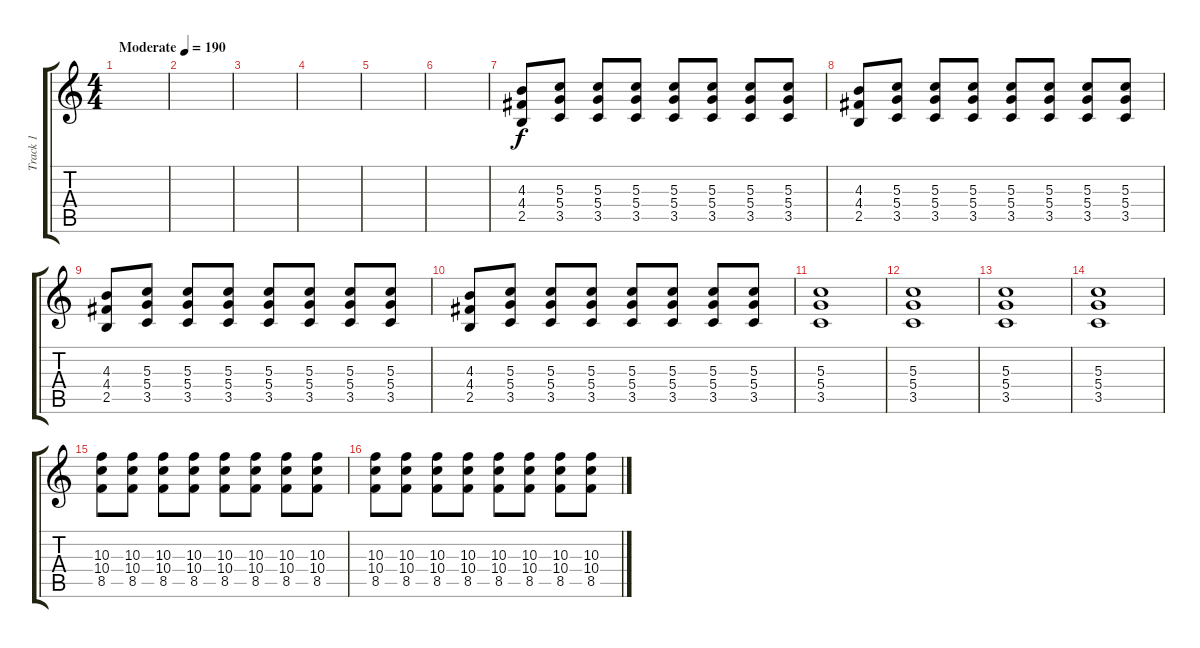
\track ("Track 1" "Track 1") {instrument distortionguitar}
\staff {score tabs}
\tuning (E4 B3 G3 D3 A2 E2) {hide}
\ts (4 4)
\tempo (190 "Moderate")
\clef g2
\ks c
|
|
|
|
|
|
(4.3 4.4 2.5).8 (5.3 5.4 3.5).8 (5.3 5.4 3.5).8 (5.3 5.4 3.5).8 (5.3 5.4 3.5).8 (5.3 5.4 3.5).8 (5.3 5.4 3.5).8 (5.3 5.4 3.5).8 |
(4.3 4.4 2.5).8 (5.3 5.4 3.5).8 (5.3 5.4 3.5).8 (5.3 5.4 3.5).8 (5.3 5.4 3.5).8 (5.3 5.4 3.5).8 (5.3 5.4 3.5).8 (5.3 5.4 3.5).8 |
(4.3 4.4 2.5).8 (5.3 5.4 3.5).8 (5.3 5.4 3.5).8 (5.3 5.4 3.5).8 (5.3 5.4 3.5).8 (5.3 5.4 3.5).8 (5.3 5.4 3.5).8 (5.3 5.4 3.5).8 |
(4.3 4.4 2.5).8 (5.3 5.4 3.5).8 (5.3 5.4 3.5).8 (5.3 5.4 3.5).8 (5.3 5.4 3.5).8 (5.3 5.4 3.5).8 (5.3 5.4 3.5).8 (5.3 5.4 3.5).8 |
(5.3 5.4 3.5).1 |
(5.3 5.4 3.5).1 |
(5.3 5.4 3.5).1 |
(5.3 5.4 3.5).1 |
(10.3 10.4 8.5).8 (10.3 10.4 8.5).8 (10.3 10.4 8.5).8 (10.3 10.4 8.5).8 (10.3 10.4 8.5).8 (10.3 10.4 8.5).8 (10.3 10.4 8.5).8 (10.3 10.4 8.5).8 |
(10.3 10.4 8.5).8 (10.3 10.4 8.5).8 (10.3 10.4 8.5).8 (10.3 10.4 8.5).8 (10.3 10.4 8.5).8 (10.3 10.4 8.5).8 (10.3 10.4 8.5).8 (10.3 10.4 8.5).8
